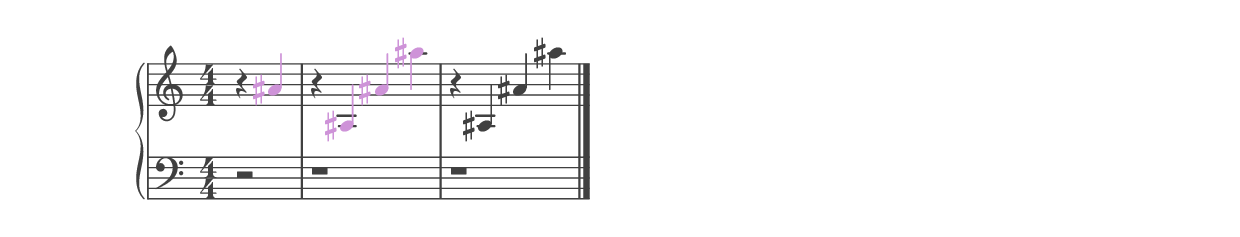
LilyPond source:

%% ----------------------------------------------------------------------------
%% Generated on: 2018 December 27
%% Note Name: A4#
%% Octave: 4
%% Clef: treble
%% Filename: 086-50-4-treble-A4#
%% ----------------------------------------------------------------------------

\version "2.19.82"

\include "../piano_note_colors.ly"

\header {
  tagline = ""
}

upper = {
  \clef treble
  \numericTimeSignature
  \override NoteHead.color = #colorized-note
  \override Stem.color = #colorized-note
  \override Accidental.color = #colorized-note
  % treble note in color
  r4 ais'4
  % treble octave in color
  r4 ais4 ais'4 ais''4
  \override NoteHead.color = #default-black
  \override Stem.color = #default-black
  \override Accidental.color = #default-black
  % treble octave repeat in black
  r4 ais4 ais'4 ais''4
  \bar "|."
}

lower = {
  \clef bass
  \numericTimeSignature
  \override NoteHead.color = #colorized-note
  \override Stem.color = #colorized-note
  \override Accidental.color = #colorized-note
  % bass note in color
  r2
  % bass octave in color
  r1
  \override NoteHead.color = #default-black
  \override Stem.color = #default-black
  \override Accidental.color = #default-black
  % bass octave repeat in black
  r1
}

\score {
  \new PianoStaff <<
    \context Score
    \applyContext #(override-color-for-all-grobs default-black)
    \time 4/4
    \partial 2
    \new Staff = upper { \upper }
    \new Staff = lower { \lower }
  >>
  \layout { }
  \midi { }
}